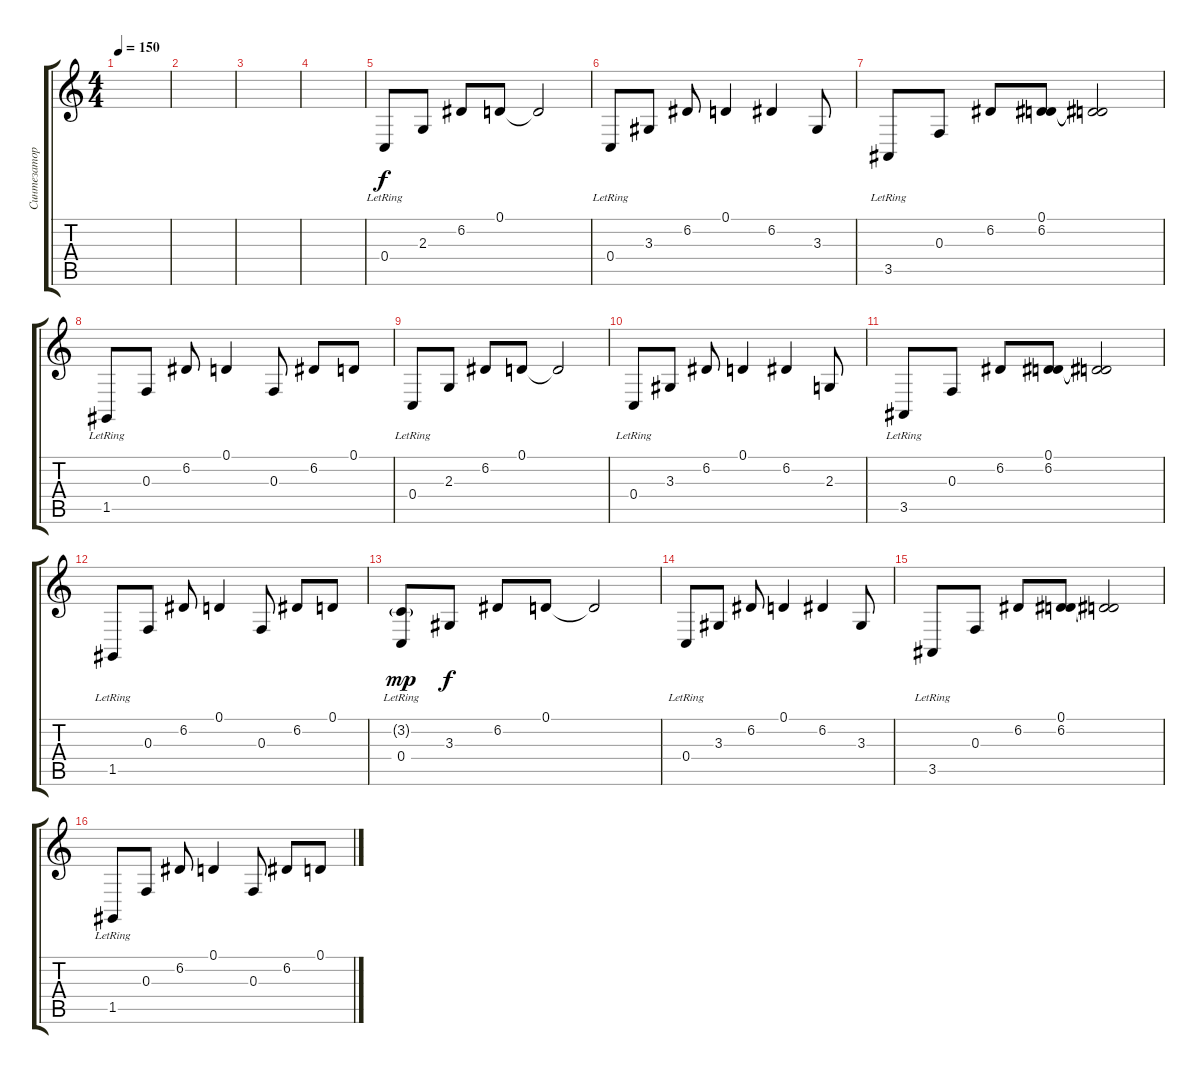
\track ("Синтезатор" "Синтезатор") {instrument brightacousticpiano}
\staff {score tabs}
\tuning (D4 A3 F3 C3 G2 D2) {hide}
\ts (4 4)
\tempo 150
\clef g2
\ks c
|
|
|
|
0.4{lr}.8 2.3.8 6.2.8 0.1.8 0.1{t}.2 |
0.4{lr}.8 3.3.8 6.2.8 0.1.4 6.2.4 3.3.8 |
3.5{lr}.8 0.3.8 6.2.8 (0.1 6.2).8 (0.1{t} 6.2{t}).2 |
1.5{lr}.8 0.3.8 6.2.8 0.1.4 0.3.8 6.2.8 0.1.8 |
0.4{lr}.8 2.3.8 6.2.8 0.1.8 0.1{t}.2 |
0.4{lr}.8 3.3.8 6.2.8 0.1.4 6.2.4 2.3.8 |
3.5{lr}.8 0.3.8 6.2.8 (0.1 6.2).8 (0.1{t} 6.2{t}).2 |
1.5{lr}.8 0.3.8 6.2.8 0.1.4 0.3.8 6.2.8 0.1.8 |
(3.2{g lr} 0.4{lr}).8{dy mp} 3.3.8{dy f} 6.2.8 0.1.8 0.1{t}.2 |
0.4{lr}.8 3.3.8 6.2.8 0.1.4 6.2.4 3.3.8 |
3.5{lr}.8 0.3.8 6.2.8 (0.1 6.2).8 (0.1{t} 6.2{t}).2 |
1.5{lr}.8 0.3.8 6.2.8 0.1.4 0.3.8 6.2.8 0.1.8
